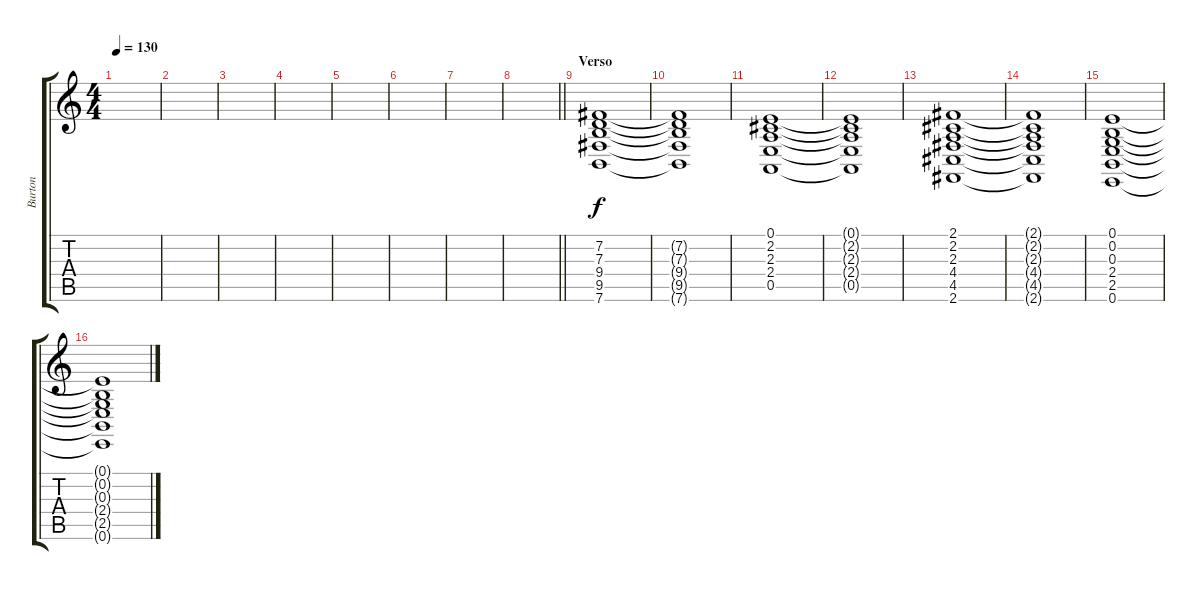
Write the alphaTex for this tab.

\track ("Burton" "Burton") {instrument brightacousticpiano}
\staff {score tabs}
\tuning (E4 B3 G3 D3 A2 E2) {hide}
\ts (4 4)
\tempo 130
\clef g2
\ks c
|
|
|
|
|
|
|
\barLineRight lightlight
|
\section ("" "Verso")
(7.2 7.3 9.4 9.5 7.6).1 |
(7.2{t} 7.3{t} 9.4{t} 9.5{t} 7.6{t}).1 |
(0.1 2.2 2.3 2.4 0.5).1 |
(0.1{t} 2.2{t} 2.3{t} 2.4{t} 0.5{t}).1 |
(2.1 2.2 2.3 4.4 4.5 2.6).1 |
(2.1{t} 2.2{t} 2.3{t} 4.4{t} 4.5{t} 2.6{t}).1 |
(0.1 0.2 0.3 2.4 2.5 0.6).1 |
(0.1{t} 0.2{t} 0.3{t} 2.4{t} 2.5{t} 0.6{t}).1
